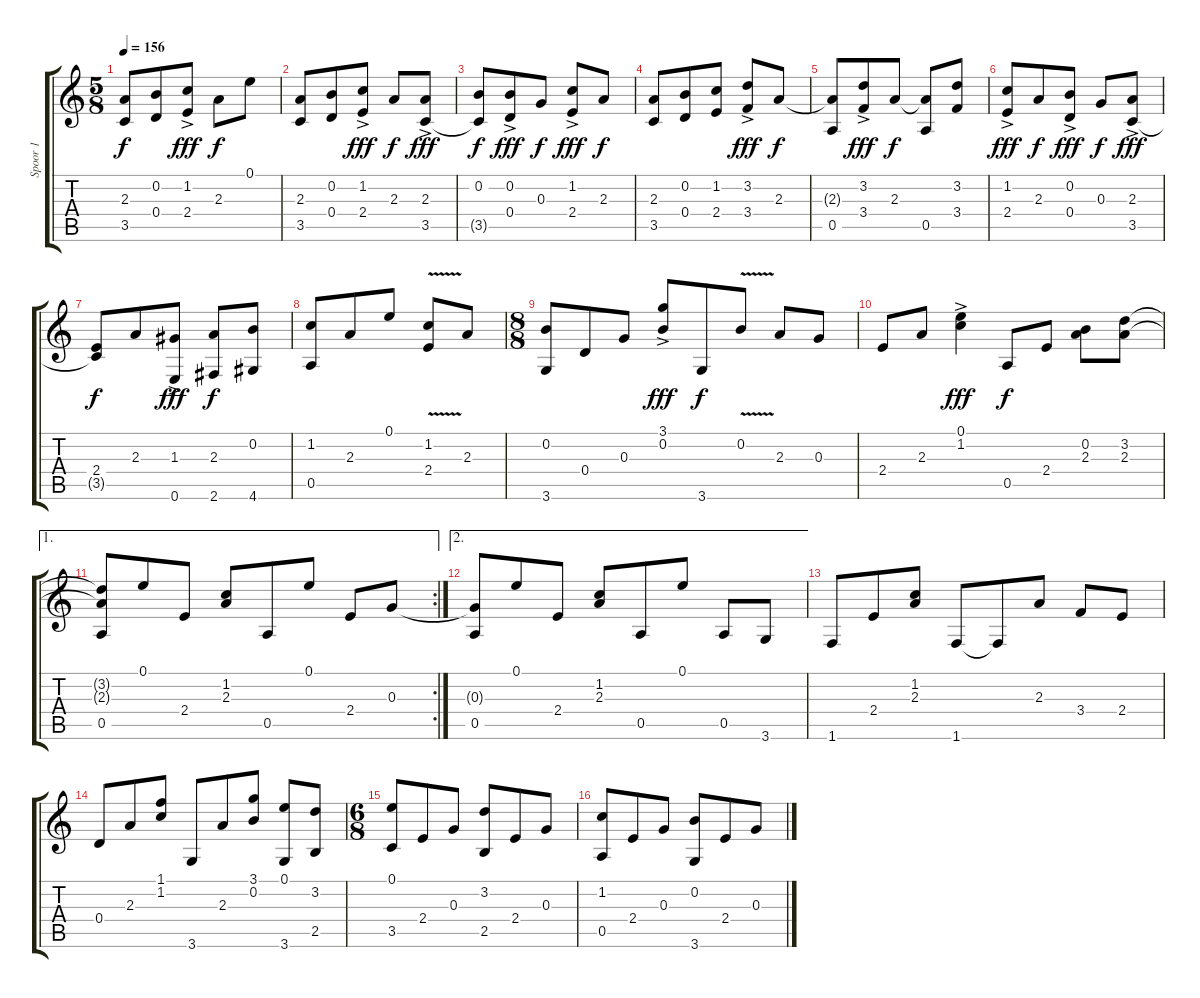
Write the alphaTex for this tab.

\track ("Spoor 1" "Spoor 1") {instrument acousticguitarnylon}
\staff {score tabs}
\tuning (E4 B3 G3 D3 A2 E2) {hide}
\ts (5 8)
\tempo 156
\clef g2
\ks c
(2.3 3.5).8{dy f instrument acousticguitarnylon} (0.2 0.4).8 (1.2{ac} 2.4).8{dy fff} 2.3.8{dy f} 0.1.8 |
(2.3 3.5).8 (0.2 0.4).8 (1.2{ac} 2.4).8{dy fff} 2.3.8{dy f} (2.3{ac} 3.5).8{dy fff} |
(0.2 3.5{t}).8{dy f} (0.2{ac} 0.4).8{dy fff} 0.3.8{dy f} (1.2{ac} 2.4).8{dy fff} 2.3.8{dy f} |
(2.3 3.5).8 (0.2 0.4).8 (1.2 2.4).8 (3.2{ac} 3.4).8{dy fff} 2.3.8{dy f} |
(2.3{t} 0.5).8 (3.2{ac} 3.4).8{dy fff} 2.3.8{dy f} (2.3{t} 0.5).8 (3.2 3.4).8 |
(1.2{ac} 2.4).8{dy fff} 2.3.8{dy f} (0.2{ac} 0.4).8{dy fff} 0.3.8{dy f} (2.3{ac} 3.5).8{dy fff} |
(2.4 3.5{t}).8{dy f} 2.3.8 (1.3{ac} 0.6).8{dy fff} (2.3 2.6).8{dy f} (0.2 4.6).8 |
(1.2 0.5).8 2.3.8 0.1.8 (1.2{v} 2.4).8 2.3.8 |
\ts (8 8)
(0.2 3.6).8 0.4.8 0.3.8 (3.1{ac} 0.2).8{dy fff} 3.6.8{dy f} 0.2{v}.8 2.3.8 0.3.8 |
2.4.8 2.3.8 (0.1{ac} 1.2).4{dy fff} 0.5.8{dy f} 2.4.8 (0.2 2.3).8 (3.2 2.3).8 |
\ae 1
\rc 2
(3.2{t} 2.3{t} 0.5).8 0.1.8 2.4.8 (1.2 2.3).8 0.5.8 0.1.8 2.4.8 0.3.8 |
\ae 2
(0.3{t} 0.5).8 0.1.8 2.4.8 (1.2 2.3).8 0.5.8 0.1.8 0.5.8 3.6.8 |
1.6.8 2.4.8 (1.2 2.3).8 1.6.8 1.6{t}.8 2.3.8 3.4.8 2.4.8 |
0.4.8 2.3.8 (1.1 1.2).8 3.6.8 2.3.8 (3.1 0.2).8 (0.1 3.6).8 (3.2 2.5).8 |
\ts (6 8)
(0.1 3.5).8 2.4.8 0.3.8 (3.2 2.5).8 2.4.8 0.3.8 |
(1.2 0.5).8 2.4.8 0.3.8 (0.2 3.6).8 2.4.8 0.3.8
